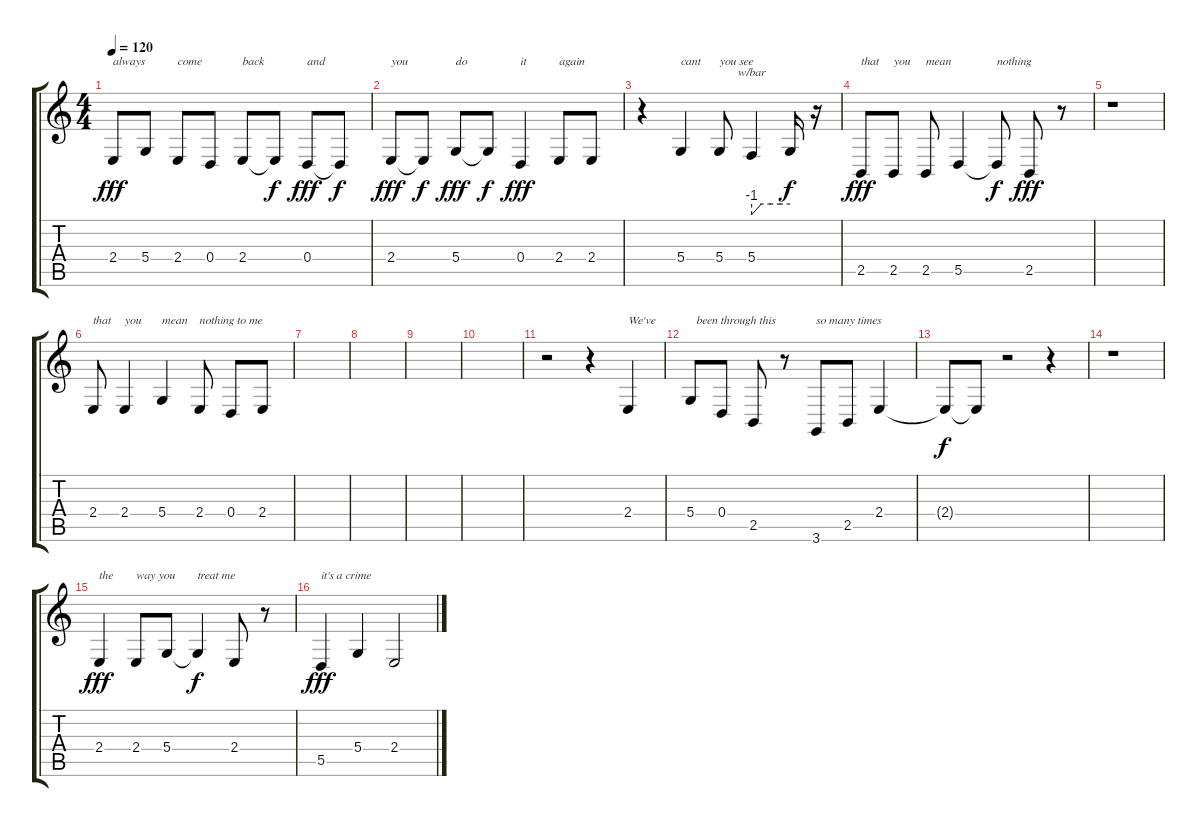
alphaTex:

\track "" {instrument lead2sawtooth}
\staff {score tabs}
\tuning (E4 B3 G3 D3 A2 E2) {hide}
\ts (4 4)
\tempo 120
\clef g2
\ks c
2.4.8{txt "always" dy fff} 5.4.8 2.4.8{txt "come"} 0.4.8 2.4.8{txt "back"} 2.4{t}.8{dy f} 0.4.8{txt "and" dy fff} 0.4{t}.8{dy f} |
2.4.8{txt "you" dy fff} 2.4{t}.8{dy f} 5.4.8{txt "do" dy fff} 5.4{t}.8{dy f} 0.4.4{txt "it" dy fff} 2.4.8{txt "again"} 2.4.8 |
r.4 5.4.4{txt "cant"} 5.4.8{txt "you see"} 5.4.4{tbe (custom default 0 -4 15 0 30 0 45 0 60 0)} 5.4{t}.16{dy f} r.16 |
2.5.8{txt "that " dy fff} 2.5.8{txt "you"} 2.5.8{txt "mean"} 5.5.4 5.5{t}.8{txt "nothing" dy f} 2.5.8{dy fff} r.8 |
r.1 |
2.4.8{txt "that "} 2.4.4{txt "you"} 5.4.4{txt "mean"} 2.4.8{txt "nothing to me"} 0.4.8 2.4.8 |
|
|
|
|
r.2 r.4 2.4.4{txt "We've"} |
5.4.8{txt "  been through this "} 0.4.8 2.5.8 r.8 3.6.8{txt "so many times"} 2.5.8 2.4.4 |
2.4{t}.8{dy f} 2.4{t}.8 r.2 r.4 |
r.1 |
2.4.4{txt "the" dy fff} 2.4.8{txt "way you"} 5.4.8 5.4{t}.4{txt "treat me" dy f} 2.4.8 r.8 |
5.5.4{txt "it's a crime" dy fff} 5.4.4 2.4.2
